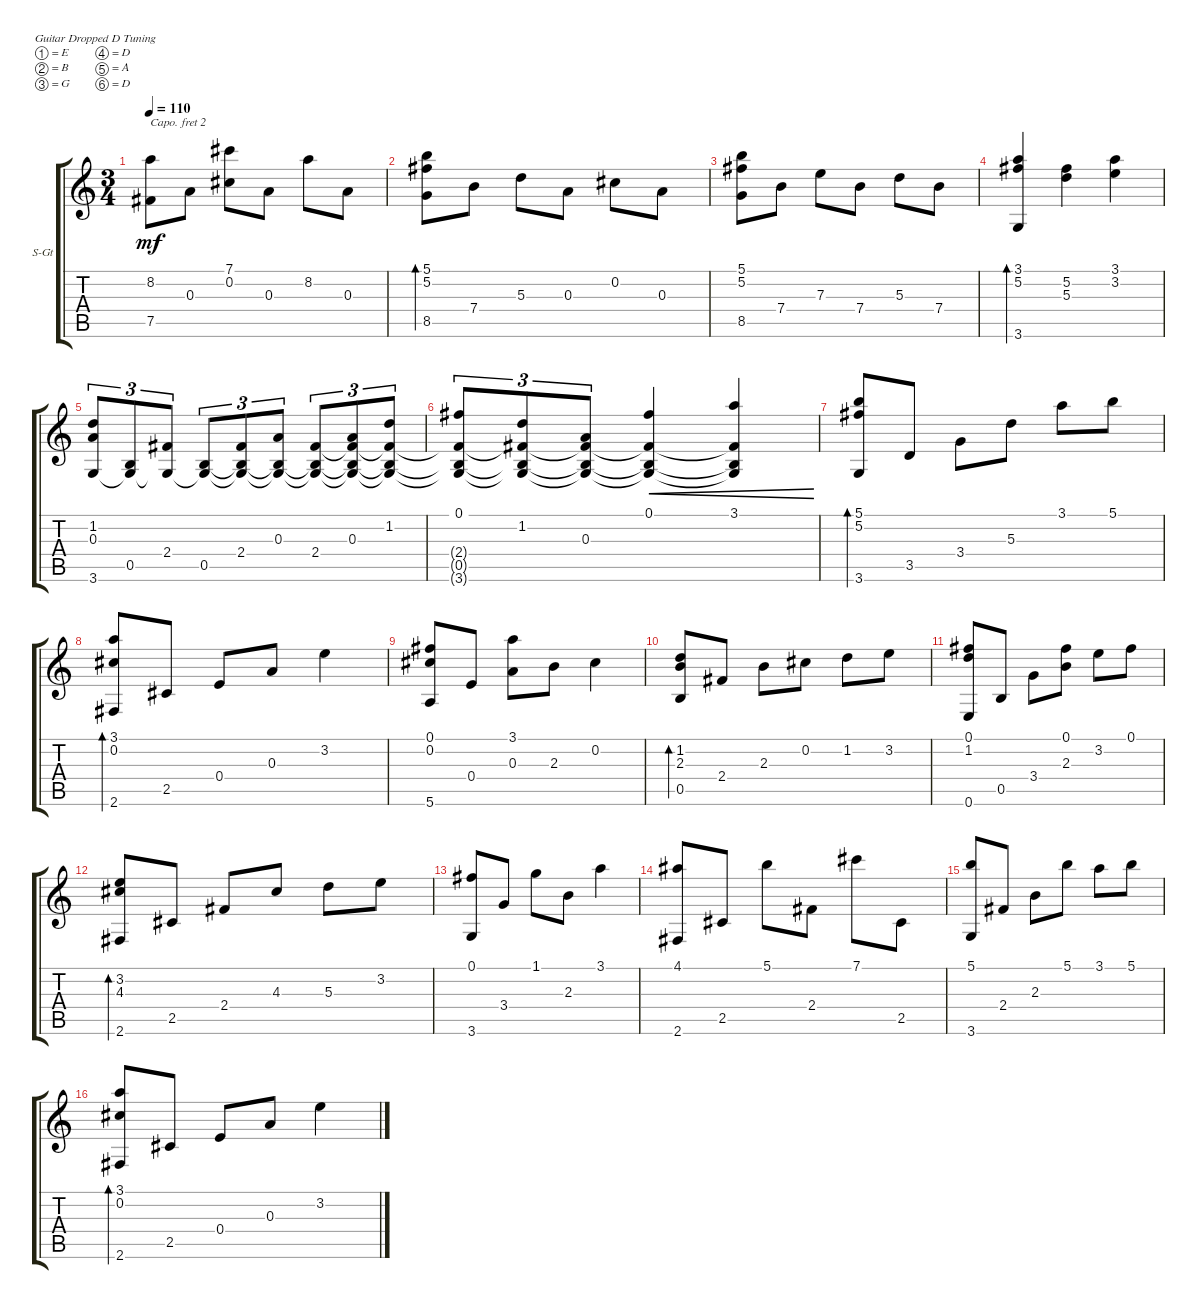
\defaultSystemsLayout 4
\bracketExtendMode groupsimilarinstruments
\firstSystemTrackNameOrientation horizontal
\otherSystemsTrackNameOrientation horizontal
\track ("Steel Guitar" "S-Gt") {instrument acousticguitarsteel}
\staff {score tabs}
\capo 2
\tuning (E4 B3 G3 D3 A2 D2)
\ts (3 4)
\tempo 110
\clef g2
\ks c
(7.5 8.2).8{dy mf} 0.3.8 (0.2 7.1).8 0.3.8 8.2.8 0.3.8 |
(8.5 5.2 5.1).8{bd 143} 7.4.8 5.3.8 0.3.8 0.2.8 0.3.8 |
(8.5 5.2 5.1).8 7.4.8 7.3.8 7.4.8 5.3.8 7.4.8 |
(3.6 5.2 3.1).4{bd 103} (5.2 5.3).4 (3.1 3.2).4 |
(3.6 0.3 1.2).8{tu (3 2)} (0.5 3.6{t}).8{tu (3 2)} (2.4 3.6{t}).8{tu (3 2)} (0.5 3.6{t}).8{tu (3 2)} (2.4 3.6{t} 0.5{t}).8{tu (3 2)} (0.3 3.6{t} 0.5{t}).8{tu (3 2)} (2.4 3.6{t} 0.5{t}).8{tu (3 2)} (0.3 3.6{t} 0.5{t} 2.4{t}).8{tu (3 2)} (1.2 3.6{t} 0.5{t} 2.4{t}).8{tu (3 2)} |
(0.1 3.6{t} 0.5{t} 2.4{t}).8{tu (3 2)} (1.2 3.6{t} 0.5{t} 2.4{t}).8{tu (3 2)} (0.3 3.6{t} 0.5{t} 2.4{t}).8{tu (3 2)} (0.1 3.6{t} 0.5{t} 2.4{t}).4{cre} (3.1 3.6{t} 0.5{t} 2.4{t}).4{cre} |
(5.1 5.2 3.6).8{bd 129} 3.5.8 3.4.8 5.3.8 3.1.8 5.1.8 |
(2.6 0.2 3.1).8{bd 128} 2.5.8 0.4.8 0.3.8 3.2.4 |
(0.1 5.6 0.2).8 0.4.8 (3.1 0.3).8 2.3.8 0.2.4 |
(1.2 2.3 0.5).8{bd 128} 2.4.8 2.3.8 0.2.8 1.2.8 3.2.8 |
(0.6 1.2 0.1).8 0.5.8 3.4.8 (2.3 0.1).8 3.2.8 0.1.8 |
(3.2 4.3 2.6).8{bd 128} 2.5.8 2.4.8 4.3.8 5.3.8 3.2.8 |
(3.6 0.1).8 3.4.8 1.1.8 2.3.8 3.1.4 |
(2.6 4.1).8 2.5.8 5.1.8 2.4.8 7.1.8 2.5.8 |
(3.6 5.1).8 2.4.8 2.3.8 5.1.8 3.1.8 5.1.8 |
(2.6 0.2 3.1).8{bd 128} 2.5.8 0.4.8 0.3.8 3.2.4
